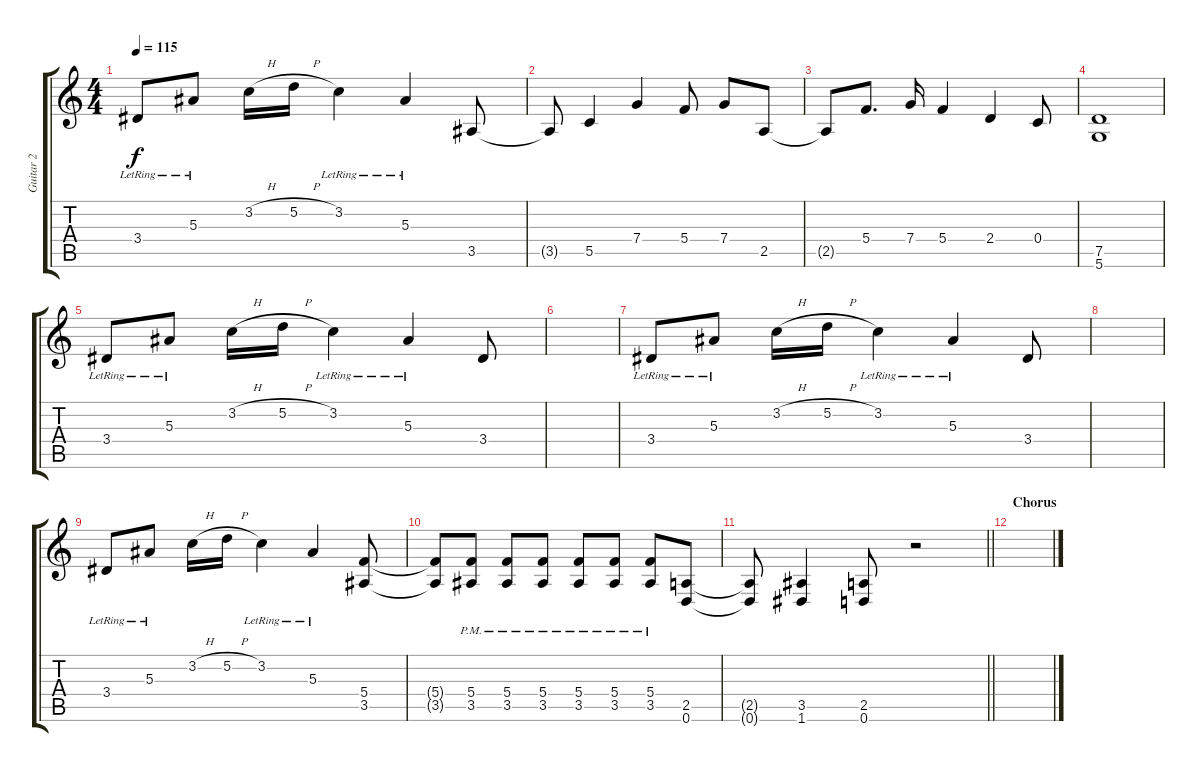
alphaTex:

\track ("Guitar 2" "Guitar 2") {instrument distortionguitar}
\staff {score tabs}
\tuning (D4 A3 F3 C3 G2 D2) {hide}
\ts (4 4)
\tempo 115
\clef g2
\ks c
3.4{lr}.8{dy f} 5.3{lr}.8 3.2{h}.16 5.2{h}.16 3.2{lr}.4 5.3{lr}.4 3.5.8{instrument distortionguitar} |
3.5{t}.8 5.5.4 7.4.4 5.4.8 7.4.8 2.5.8 |
2.5{t}.8 5.4.8{d} 7.4.16 5.4.4 2.4.4 0.4.8 |
(7.5 5.6).1 |
3.4{lr}.8{instrument electricguitarclean} 5.3{lr}.8 3.2{h}.16 5.2{h}.16 3.2{lr}.4 5.3{lr}.4 3.4.8 |
|
3.4{lr}.8 5.3{lr}.8 3.2{h}.16 5.2{h}.16 3.2{lr}.4 5.3{lr}.4 3.4.8 |
|
3.4{lr}.8 5.3{lr}.8 3.2{h}.16 5.2{h}.16 3.2{lr}.4 5.3{lr}.4 (5.4 3.5).8{instrument distortionguitar} |
(5.4{t} 3.5{t}).8 (5.4{pm} 3.5{pm}).8 (5.4{pm} 3.5{pm}).8 (5.4{pm} 3.5{pm}).8 (5.4{pm} 3.5{pm}).8 (5.4{pm} 3.5{pm}).8 (5.4{pm} 3.5{pm}).8 (2.5 0.6).8 |
\barLineRight lightlight
(2.5{t} 0.6{t}).8 (3.5 1.6).4 (2.5 0.6).8 r.2 |
\section ("" "Chorus")
